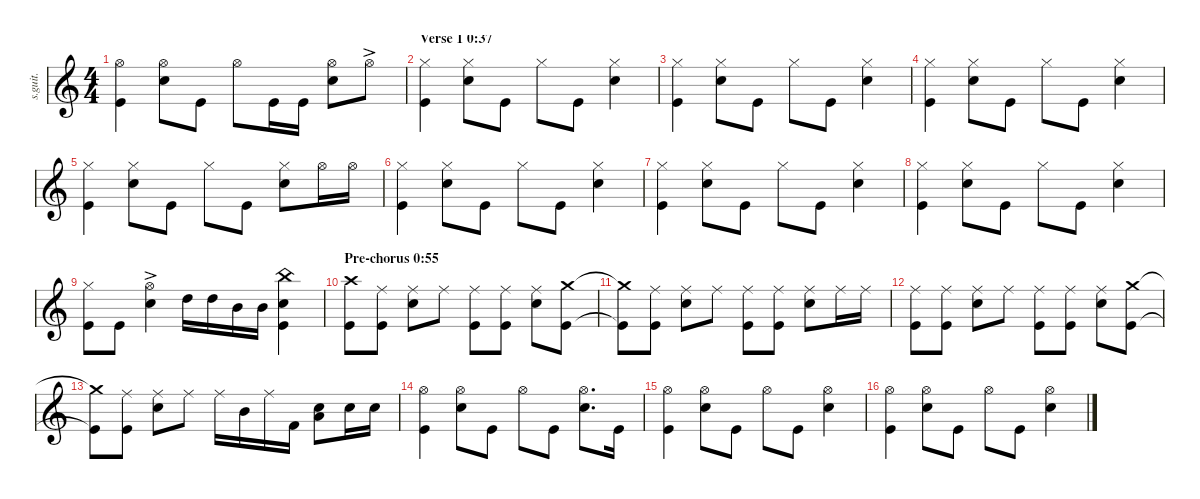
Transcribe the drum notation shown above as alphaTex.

\defaultSystemsLayout 4
\hideDynamics
\bracketExtendMode nobrackets
\track ("Sean Kinney - Drums" "s.guit.") {instrument percussion}
\staff {score}
\articulation defaults
\ts (4 4)
\tempo (106 hide)
\clef g2
\ks c
("Hi-Hat (open)" "Kick (hit)").4{dy f} ("Hi-Hat (open)" "Snare (hit) 2").8 "Kick (hit)".8 "Hi-Hat (open)".8 "Kick (hit)".16 "Kick (hit)".16 ("Hi-Hat (open)" "Snare (hit) 2").8 "Hi-Hat (open)"{ac}.8 |
\section ("" "Verse 1 0:37")
\tempo (105 hide)
("Hi-Hat (closed)" "Kick (hit)").4 ("Hi-Hat (closed)" "Snare (hit) 2").8 "Kick (hit)".8 "Hi-Hat (closed)".8 "Kick (hit)".8 ("Hi-Hat (closed)" "Snare (hit) 2").4 |
("Hi-Hat (closed)" "Kick (hit)").4 ("Hi-Hat (closed)" "Snare (hit) 2").8 "Kick (hit)".8 "Hi-Hat (closed)".8 "Kick (hit)".8 ("Hi-Hat (closed)" "Snare (hit) 2").4 |
("Hi-Hat (closed)" "Kick (hit)").4 ("Hi-Hat (closed)" "Snare (hit) 2").8 "Kick (hit)".8 "Hi-Hat (closed)".8 "Kick (hit)".8 ("Hi-Hat (closed)" "Snare (hit) 2").4 |
("Hi-Hat (closed)" "Kick (hit)").4 ("Hi-Hat (closed)" "Snare (hit) 2").8 "Kick (hit)".8 "Hi-Hat (closed)".8 "Kick (hit)".8 ("Hi-Hat (closed)" "Snare (hit) 2").8 "Hi-Hat (open)".16 "Hi-Hat (open)".16 |
("Hi-Hat (closed)" "Kick (hit)").4 ("Hi-Hat (closed)" "Snare (hit) 2").8 "Kick (hit)".8 "Hi-Hat (closed)".8 "Kick (hit)".8 ("Hi-Hat (closed)" "Snare (hit) 2").4 |
("Hi-Hat (closed)" "Kick (hit)").4 ("Hi-Hat (closed)" "Snare (hit) 2").8 "Kick (hit)".8 "Hi-Hat (closed)".8 "Kick (hit)".8 ("Hi-Hat (closed)" "Snare (hit) 2").4 |
("Hi-Hat (closed)" "Kick (hit)").4 ("Hi-Hat (closed)" "Snare (hit) 2").8 "Kick (hit)".8 "Hi-Hat (closed)".8 "Kick (hit)".8 ("Hi-Hat (closed)" "Snare (hit) 2").4 |
("Hi-Hat (closed)" "Kick (hit)").8 "Kick (hit)".8 ("Hi-Hat (open)"{ac} "Snare (hit) 2").4 "High Tom (hit)".16 "High Tom (hit)".16 "Mid Tom (hit)".16{dy mf} "Mid Tom (hit)".16 ("China (hit)" "Snare (hit) 2" "Kick (hit)").4{dy f} |
\section ("" "Pre-chorus 0:55")
\tempo (108 hide)
("Crash high (hit)" "Kick (hit)").8 ("Ride (middle)" "Kick (hit)").8 ("Ride (middle)" "Snare (hit) 2").8 "Ride (middle)".8 ("Ride (middle)" "Kick (hit)").8 ("Ride (middle)" "Kick (hit)").8 ("Ride (middle)" "Snare (hit) 2").8 ("Crash medium (hit)" "Kick (hit)").8 |
("Crash medium (hit)"{t} "Kick (hit)"{t}).8 ("Ride (middle)" "Kick (hit)").8 ("Ride (middle)" "Snare (hit) 2").8 "Ride (middle)".8 ("Ride (middle)" "Kick (hit)").8 ("Ride (middle)" "Kick (hit)").8 ("Ride (middle)" "Snare (hit) 2").8 "Ride (middle)".16 "Ride (middle)".16 |
("Ride (middle)" "Kick (hit)").8 ("Ride (middle)" "Kick (hit)").8 ("Ride (middle)" "Snare (hit) 2").8 "Ride (middle)".8 ("Ride (middle)" "Kick (hit)").8 ("Ride (middle)" "Kick (hit)").8 ("Ride (middle)" "Snare (hit) 2").8 ("Crash medium (hit)" "Kick (hit)").8 |
("Crash medium (hit)"{t} "Kick (hit)"{t}).8 ("Ride (middle)" "Kick (hit)").8 ("Ride (middle)" "Snare (hit) 2").8 "Ride (middle)".8 "Ride (middle)".16 "Mid Tom (hit)".16 "Ride (middle)".16 "Kick (hit) 2".16 ("Snare (hit) 2" "Low Tom (hit)").8 "Snare (hit) 2".16 "Snare (hit) 2".16 |
("Hi-Hat (open)" "Kick (hit)").4 ("Hi-Hat (open)" "Snare (hit) 2").8 "Kick (hit)".8 "Hi-Hat (open)".8 "Kick (hit)".8 ("Hi-Hat (open)" "Snare (hit) 2").8{d} "Kick (hit)".16 |
("Hi-Hat (open)" "Kick (hit)").4 ("Hi-Hat (open)" "Snare (hit) 2").8 "Kick (hit)".8 "Hi-Hat (open)".8 "Kick (hit)".8 ("Hi-Hat (open)" "Snare (hit) 2").4 |
("Hi-Hat (open)" "Kick (hit)").4 ("Hi-Hat (open)" "Snare (hit) 2").8 "Kick (hit)".8 "Hi-Hat (open)".8{dy ff} "Kick (hit)".8{dy f} ("Hi-Hat (open)" "Snare (hit) 2").4
